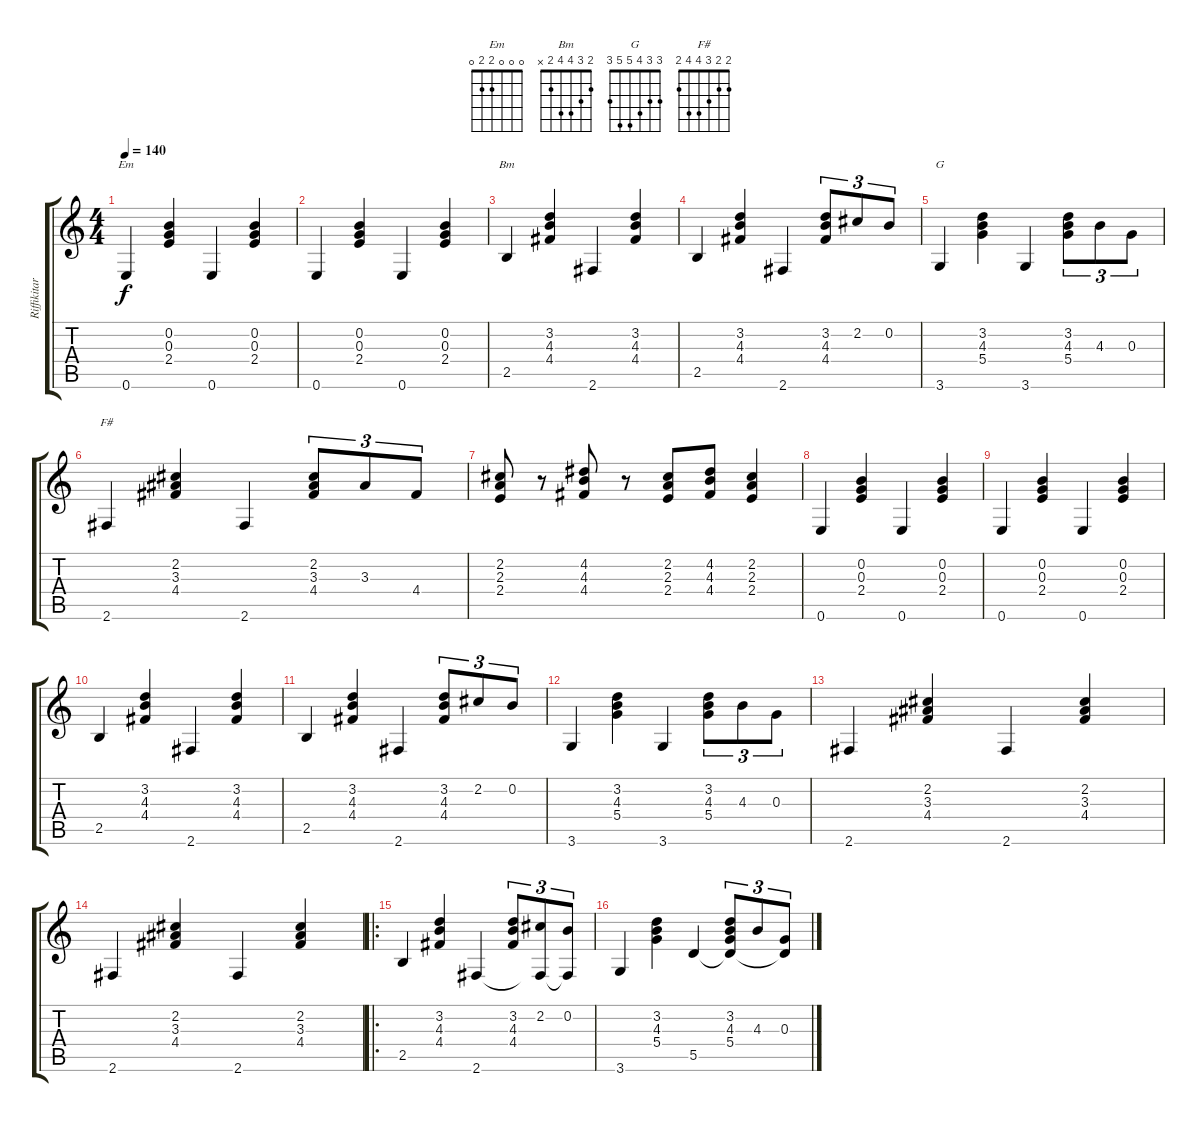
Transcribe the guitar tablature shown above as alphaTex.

\track ("Riffikitara" "Riffikitar") {instrument distortionguitar}
\staff {score tabs}
\tuning (E4 B3 G3 D3 A2 E2) {hide}
\chord ("Em" 0 0 0 2 2 0)
\chord ("Bm" 2 3 4 4 2 x)
\chord ("G" 3 3 4 5 5 3)
\chord ("F#" 2 2 3 4 4 2)
\ts (4 4)
\tempo 140
\clef g2
\ks c
0.6.4{ch "Em" dy f} (0.2 0.3 2.4).4 0.6.4 (0.2 0.3 2.4).4 |
0.6.4 (0.2 0.3 2.4).4 0.6.4 (0.2 0.3 2.4).4 |
2.5.4{ch "Bm"} (3.2 4.3 4.4).4 2.6.4 (3.2 4.3 4.4).4 |
2.5.4 (3.2 4.3 4.4).4 2.6.4 (3.2 4.3 4.4).8{tu (3 2)} 2.2.8{tu (3 2)} 0.2.8{tu (3 2)} |
3.6.4{ch "G"} (3.2 4.3 5.4).4 3.6.4 (3.2 4.3 5.4).8{tu (3 2)} 4.3.8{tu (3 2)} 0.3.8{tu (3 2)} |
2.6.4{ch "F#"} (2.2 3.3 4.4).4 2.6.4 (2.2 3.3 4.4).8{tu (3 2)} 3.3.8{tu (3 2)} 4.4.8{tu (3 2)} |
(2.2 2.3 2.4).8 r.8 (4.2 4.3 4.4).8 r.8 (2.2 2.3 2.4).8 (4.2 4.3 4.4).8 (2.2 2.3 2.4).4 |
0.6.4 (0.2 0.3 2.4).4 0.6.4 (0.2 0.3 2.4).4 |
0.6.4 (0.2 0.3 2.4).4 0.6.4 (0.2 0.3 2.4).4 |
2.5.4 (3.2 4.3 4.4).4 2.6.4 (3.2 4.3 4.4).4 |
2.5.4 (3.2 4.3 4.4).4 2.6.4 (3.2 4.3 4.4).8{tu (3 2)} 2.2.8{tu (3 2)} 0.2.8{tu (3 2)} |
3.6.4 (3.2 4.3 5.4).4 3.6.4 (3.2 4.3 5.4).8{tu (3 2)} 4.3.8{tu (3 2)} 0.3.8{tu (3 2)} |
2.6.4 (2.2 3.3 4.4).4 2.6.4 (2.2 3.3 4.4).4 |
2.6.4 (2.2 3.3 4.4).4 2.6.4 (2.2 3.3 4.4).4 |
\ro
2.5.4 (3.2 4.3 4.4).4 2.6.4 (3.2 4.3 4.4).8{tu (3 2)} (2.2 2.6{t}).8{tu (3 2)} (0.2 2.6{t}).8{tu (3 2)} |
3.6.4 (3.2 4.3 5.4).4 5.5.4 (3.2 4.3 5.4 5.5{t}).8{tu (3 2)} 4.3.8{tu (3 2)} (0.3 5.5{t}).8{tu (3 2)}
